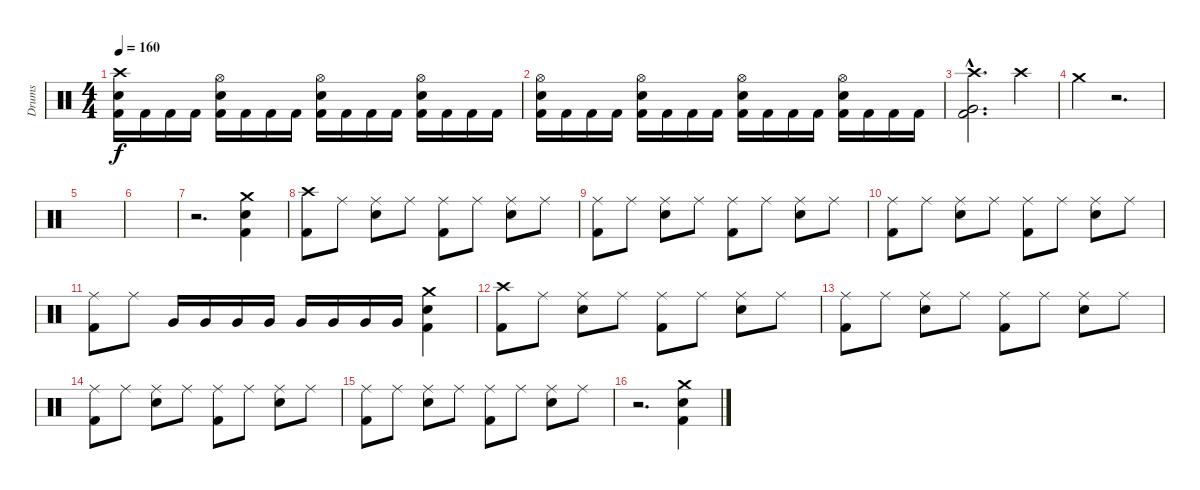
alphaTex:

\track ("Drums" "Drums") {instrument percussion}
\staff {score}
\articulation defaults
\ts (4 4)
\tempo 160
\clef neutral
\ks c
("Crash high (hit)" "Snare (hit) 2" "Kick (hit) 2").16{dy f} "Kick (hit) 2".16 "Kick (hit) 2".16 "Kick (hit) 2".16 ("Hi-Hat (open)" "Snare (hit) 2" "Kick (hit) 2").16 "Kick (hit) 2".16 "Kick (hit) 2".16 "Kick (hit) 2".16 ("Hi-Hat (open)" "Snare (hit) 2" "Kick (hit) 2").16 "Kick (hit) 2".16 "Kick (hit) 2".16 "Kick (hit) 2".16 ("Hi-Hat (open)" "Snare (hit) 2" "Kick (hit) 2").16 "Kick (hit) 2".16 "Kick (hit) 2".16 "Kick (hit) 2".16 |
("Hi-Hat (open)" "Snare (hit) 2" "Kick (hit) 2").16 "Kick (hit) 2".16 "Kick (hit) 2".16 "Kick (hit) 2".16 ("Hi-Hat (open)" "Snare (hit) 2" "Kick (hit) 2").16 "Kick (hit) 2".16 "Kick (hit) 2".16 "Kick (hit) 2".16 ("Hi-Hat (open)" "Snare (hit) 2" "Kick (hit) 2").16 "Kick (hit) 2".16 "Kick (hit) 2".16 "Kick (hit) 2".16 ("Hi-Hat (open)" "Snare (hit) 2" "Kick (hit) 2").16 "Kick (hit) 2".16 "Kick (hit) 2".16 "Kick (hit) 2".16 |
("Crash high (hit)"{hac} "Very Low Tom (hit)"{hac} "Kick (hit) 2"{hac}).2{d} "Crash high (hit)".4 |
"Crash medium (hit)".4 r.2{d} |
|
|
r.2{d} ("Crash medium (hit)" "Snare (hit) 2" "Kick (hit) 2").4 |
("Crash high (hit)" "Kick (hit) 2").8 "Ride (middle)".8 ("Ride (middle)" "Snare (hit) 2").8 "Ride (middle)".8 ("Ride (middle)" "Kick (hit) 2").8 "Ride (middle)".8 ("Ride (middle)" "Snare (hit) 2").8 "Ride (middle)".8 |
("Ride (middle)" "Kick (hit) 2").8 "Ride (middle)".8 ("Ride (middle)" "Snare (hit) 2").8 "Ride (middle)".8 ("Ride (middle)" "Kick (hit) 2").8 "Ride (middle)".8 ("Ride (middle)" "Snare (hit) 2").8 "Ride (middle)".8 |
("Ride (middle)" "Kick (hit) 2").8 "Ride (middle)".8 ("Ride (middle)" "Snare (hit) 2").8 "Ride (middle)".8 ("Ride (middle)" "Kick (hit) 2").8 "Ride (middle)".8 ("Ride (middle)" "Snare (hit) 2").8 "Ride (middle)".8 |
("Ride (middle)" "Kick (hit) 2").8 "Ride (middle)".8 "Very Low Tom (hit)".16 "Very Low Tom (hit)".16 "Very Low Tom (hit)".16 "Very Low Tom (hit)".16 "Very Low Tom (hit)".16 "Very Low Tom (hit)".16 "Very Low Tom (hit)".16 "Very Low Tom (hit)".16 ("Crash medium (hit)" "Snare (hit) 2" "Kick (hit) 2").4 |
("Crash high (hit)" "Kick (hit) 2").8 "Ride (middle)".8 ("Ride (middle)" "Snare (hit) 2").8 "Ride (middle)".8 ("Ride (middle)" "Kick (hit) 2").8 "Ride (middle)".8 ("Ride (middle)" "Snare (hit) 2").8 "Ride (middle)".8 |
("Ride (middle)" "Kick (hit) 2").8 "Ride (middle)".8 ("Ride (middle)" "Snare (hit) 2").8 "Ride (middle)".8 ("Ride (middle)" "Kick (hit) 2").8 "Ride (middle)".8 ("Ride (middle)" "Snare (hit) 2").8 "Ride (middle)".8 |
("Ride (middle)" "Kick (hit) 2").8 "Ride (middle)".8 ("Ride (middle)" "Snare (hit) 2").8 "Ride (middle)".8 ("Ride (middle)" "Kick (hit) 2").8 "Ride (middle)".8 ("Ride (middle)" "Snare (hit) 2").8 "Ride (middle)".8 |
("Ride (middle)" "Kick (hit) 2").8 "Ride (middle)".8 ("Ride (middle)" "Snare (hit) 2").8 "Ride (middle)".8 ("Ride (middle)" "Kick (hit) 2").8 "Ride (middle)".8 ("Ride (middle)" "Snare (hit) 2").8 "Ride (middle)".8 |
r.2{d} ("Crash medium (hit)" "Snare (hit) 2" "Kick (hit) 2").4
